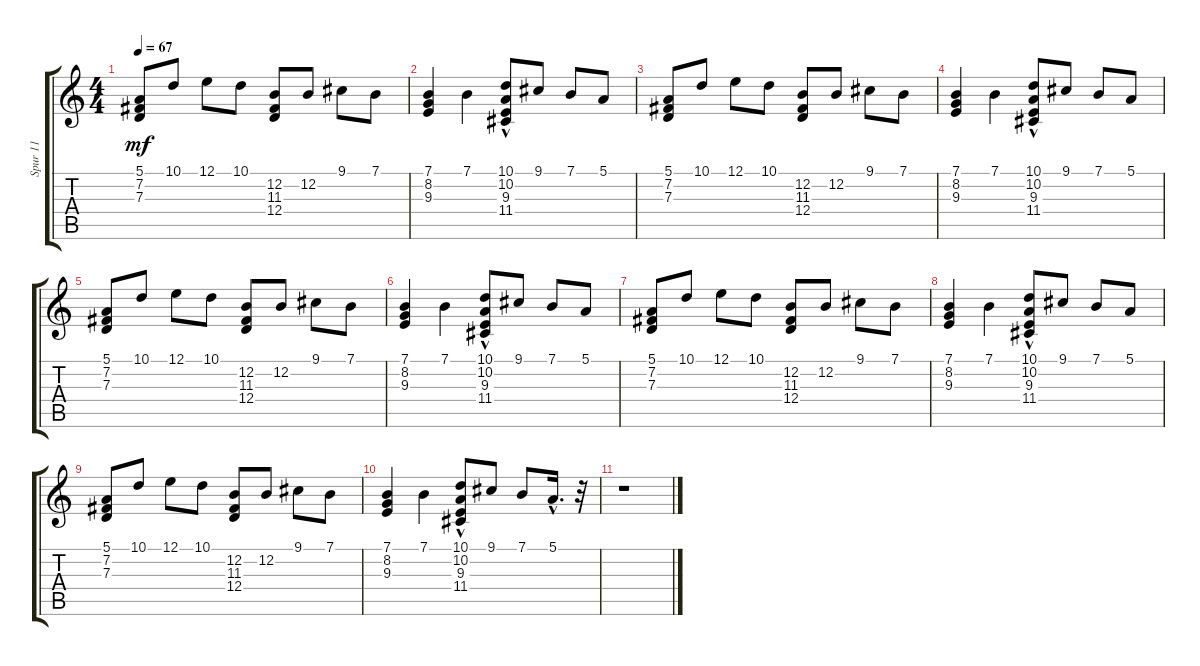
\track ("Spur 11" "Spur 11") {instrument drawbarorgan}
\staff {score tabs}
\tuning (E4 B3 G3 D3 A2 E2) {hide}
\ts (4 4)
\tempo 67
\clef g2
\ks c
(5.1 7.2 7.3).8{dy mf} 10.1.8 12.1.8 10.1.8 (12.2 11.3 12.4).8 12.2.8 9.1.8 7.1.8 |
(7.1 8.2 9.3).4 7.1.4 (10.1 10.2{hac} 9.3 11.4).8 9.1.8 7.1.8 5.1.8 |
(5.1 7.2 7.3).8 10.1.8 12.1.8 10.1.8 (12.2 11.3 12.4).8 12.2.8 9.1.8 7.1.8 |
(7.1 8.2 9.3).4 7.1.4 (10.1 10.2{hac} 9.3 11.4).8 9.1.8 7.1.8 5.1.8 |
(5.1 7.2 7.3).8 10.1.8 12.1.8 10.1.8 (12.2 11.3 12.4).8 12.2.8 9.1.8 7.1.8 |
(7.1 8.2 9.3).4 7.1.4 (10.1 10.2{hac} 9.3 11.4).8 9.1.8 7.1.8 5.1.8 |
(5.1 7.2 7.3).8 10.1.8 12.1.8 10.1.8 (12.2 11.3 12.4).8 12.2.8 9.1.8 7.1.8 |
(7.1 8.2 9.3).4 7.1.4 (10.1 10.2{hac} 9.3 11.4).8 9.1.8 7.1.8 5.1.8 |
(5.1 7.2 7.3).8 10.1.8 12.1.8 10.1.8 (12.2 11.3 12.4).8 12.2.8 9.1.8 7.1.8 |
(7.1 8.2 9.3).4 7.1.4 (10.1 10.2{hac} 9.3{hac} 11.4{hac}).8 9.1.8 7.1.8 5.1{hac}.16{d} r.32 |
r.1
